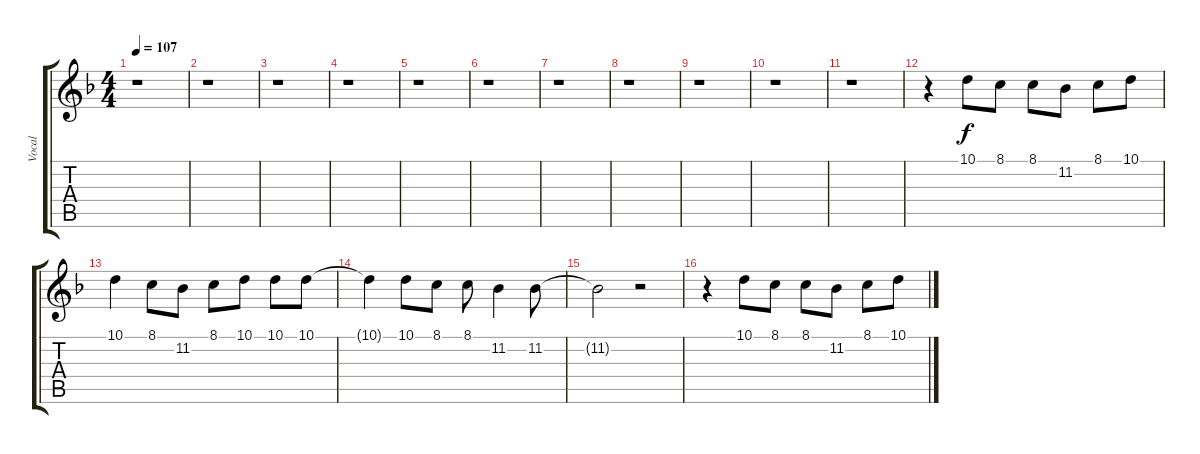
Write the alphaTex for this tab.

\track ("Vocal" "Vocal") {instrument violin}
\staff {score tabs}
\tuning (E4 B3 G3 D3 A2 E2) {hide}
\ts (4 4)
\tempo 107
\clef g2
\ks f
r.1{dy f} |
r.1 |
r.1 |
r.1 |
r.1 |
r.1 |
r.1 |
r.1 |
r.1 |
r.1 |
r.1 |
r.4 10.1.8 8.1.8 8.1.8 11.2.8 8.1.8 10.1.8 |
10.1.4 8.1.8 11.2.8 8.1.8 10.1.8 10.1.8 10.1.8 |
10.1{t}.4 10.1.8 8.1.8 8.1.8 11.2.4 11.2.8 |
11.2{t}.2 r.2 |
r.4 10.1.8 8.1.8 8.1.8 11.2.8 8.1.8 10.1.8
